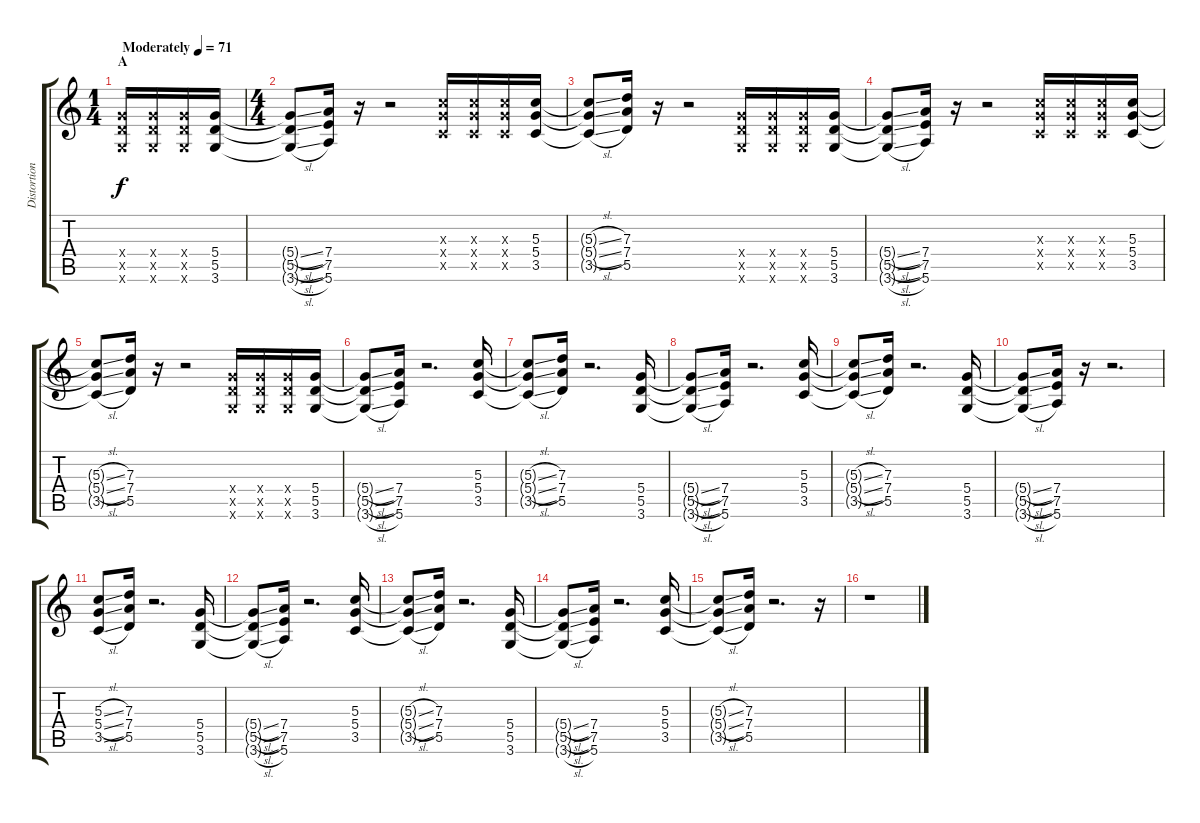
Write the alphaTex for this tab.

\track ("Distortion 2" "Distortion") {instrument distortionguitar}
\staff {score tabs}
\tuning (E4 B3 G3 D3 A2 E2) {hide}
\ts (1 4)
\section ("" "A")
\tempo (71 "Moderately")
\clef g2
\ks c
(5.4{x} 5.5{x} 3.6{x}).16{dy f instrument distortionguitar} (5.4{x} 5.5{x} 3.6{x}).16 (5.4{x} 5.5{x} 3.6{x}).16 (5.4 5.5 3.6).16 |
\ts (4 4)
(5.4{sl t} 5.5{sl t} 3.6{sl t}).8 (7.4 7.5 5.6).16 r.16 r.2 (5.3{x} 5.4{x} 3.5{x}).16 (5.3{x} 5.4{x} 3.5{x}).16 (5.3{x} 5.4{x} 3.5{x}).16 (5.3 5.4 3.5).16 |
(5.3{sl t} 5.4{sl t} 3.5{sl t}).8 (7.3 7.4 5.5).16 r.16 r.2 (5.4{x} 5.5{x} 3.6{x}).16 (5.4{x} 5.5{x} 3.6{x}).16 (5.4{x} 5.5{x} 3.6{x}).16 (5.4 5.5 3.6).16 |
(5.4{sl t} 5.5{sl t} 3.6{sl t}).8 (7.4 7.5 5.6).16 r.16 r.2 (5.3{x} 5.4{x} 3.5{x}).16 (5.3{x} 5.4{x} 3.5{x}).16 (5.3{x} 5.4{x} 3.5{x}).16 (5.3 5.4 3.5).16 |
(5.3{sl t} 5.4{sl t} 3.5{sl t}).8 (7.3 7.4 5.5).16 r.16 r.2 (5.4{x} 5.5{x} 3.6{x}).16 (5.4{x} 5.5{x} 3.6{x}).16 (5.4{x} 5.5{x} 3.6{x}).16 (5.4 5.5 3.6).16 |
(5.4{sl t} 5.5{sl t} 3.6{sl t}).8 (7.4 7.5 5.6).16 r.2{d} (5.3 5.4 3.5).16 |
(5.3{sl t} 5.4{sl t} 3.5{sl t}).8 (7.3 7.4 5.5).16 r.2{d} (5.4 5.5 3.6).16 |
(5.4{sl t} 5.5{sl t} 3.6{sl t}).8 (7.4 7.5 5.6).16 r.2{d} (5.3 5.4 3.5).16 |
(5.3{sl t} 5.4{sl t} 3.5{sl t}).8 (7.3 7.4 5.5).16 r.2{d} (5.4 5.5 3.6).16 |
(5.4{sl t} 5.5{sl t} 3.6{sl t}).8 (7.4 7.5 5.6).16 r.16 r.2{d} |
(5.3{sl} 5.4{sl} 3.5{sl}).8 (7.3 7.4 5.5).16 r.2{d} (5.4 5.5 3.6).16 |
(5.4{sl t} 5.5{sl t} 3.6{sl t}).8 (7.4 7.5 5.6).16 r.2{d} (5.3 5.4 3.5).16 |
(5.3{sl t} 5.4{sl t} 3.5{sl t}).8 (7.3 7.4 5.5).16 r.2{d} (5.4 5.5 3.6).16 |
(5.4{sl t} 5.5{sl t} 3.6{sl t}).8 (7.4 7.5 5.6).16 r.2{d} (5.3 5.4 3.5).16 |
(5.3{sl t} 5.4{sl t} 3.5{sl t}).8 (7.3 7.4 5.5).16 r.2{d} r.16 |
r.1
